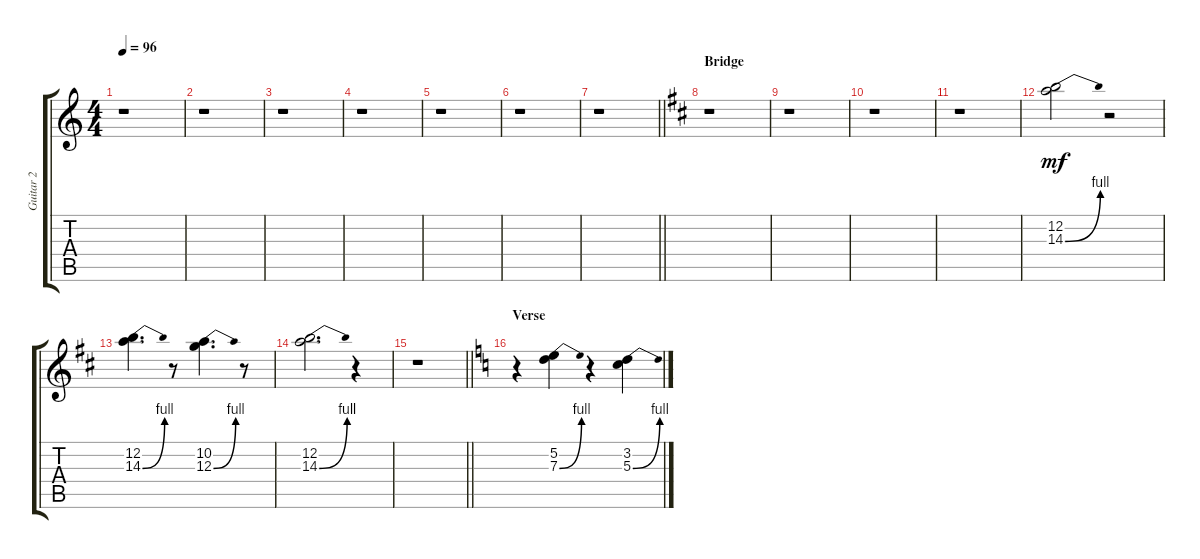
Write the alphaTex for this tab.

\track ("Guitar 2" "Guitar 2") {instrument electricguitarclean}
\staff {score tabs}
\tuning (E4 B3 G3 D3 A2 E2) {hide}
\ts (4 4)
\tempo 96
\clef g2
\ks aminor
r.1{dy mf} |
r.1 |
r.1 |
r.1 |
r.1 |
r.1 |
\barLineRight lightlight
r.1 |
\section ("" "Bridge")
\ks bminor
r.1 |
r.1 |
r.1 |
r.1 |
(12.2 14.3{be (bend 0 0 60 4)}).2 r.2 |
(12.2 14.3{be (bend 0 0 60 4)}).4{d} r.8 (10.2 12.3{be (bend 0 0 60 4)}).4{d} r.8 |
(12.2 14.3{be (bend 0 0 60 4)}).2{d} r.4 |
\barLineRight lightlight
r.1 |
\section ("" "Verse")
\ks aminor
r.4 (5.2 7.3{be (bend 0 0 60 4)}).4 r.4 (3.2 5.3{be (bend 0 0 60 4)}).4
